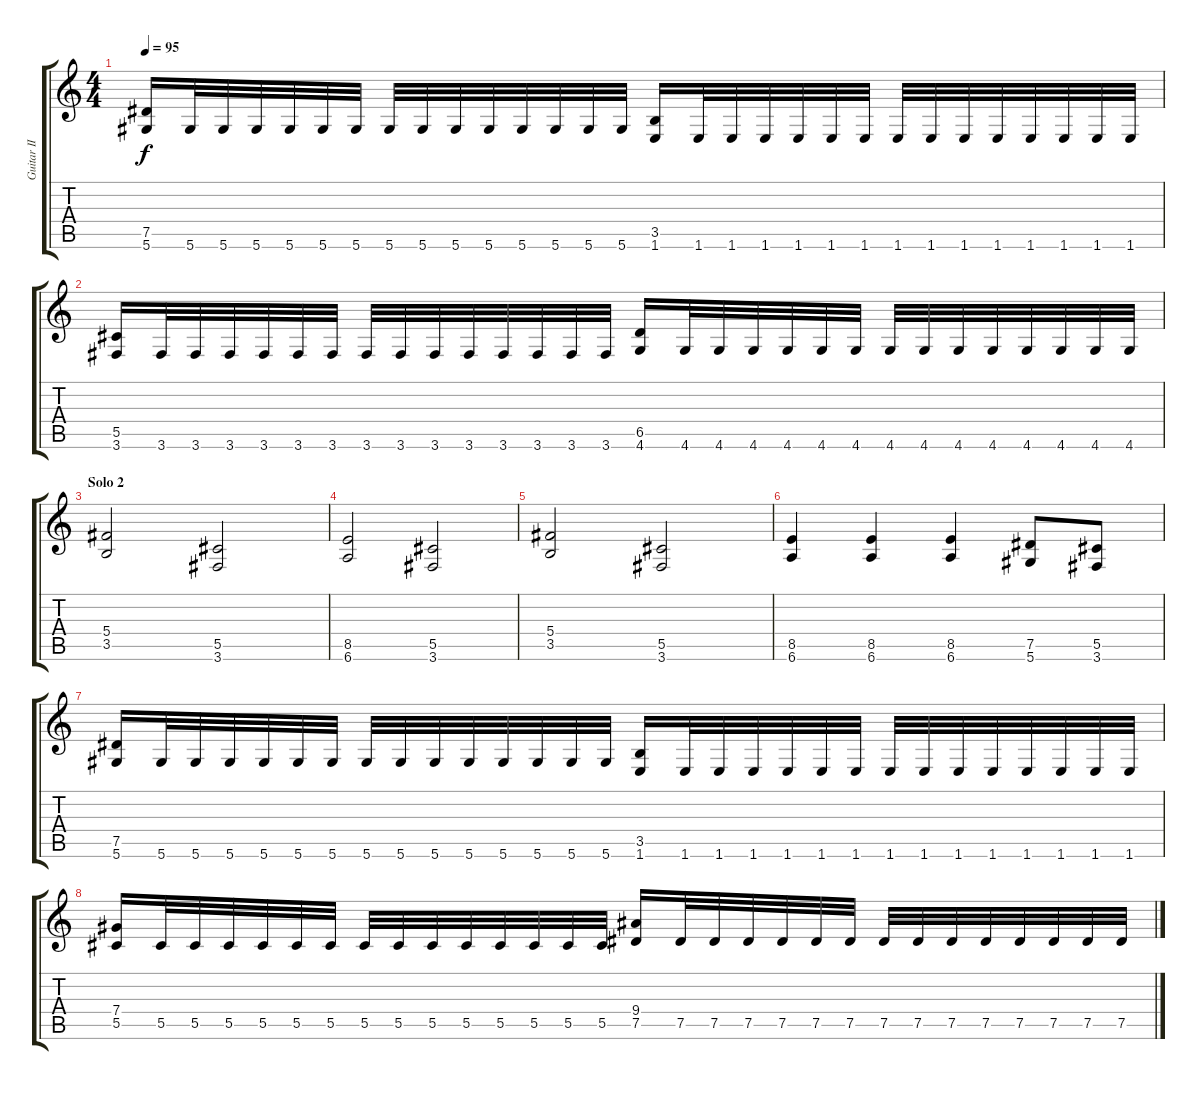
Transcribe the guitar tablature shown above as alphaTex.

\track ("Guitar II" "Guitar II") {instrument acousticguitarsteel}
\staff {score tabs}
\tuning (Eb4 Bb3 Gb3 Db3 Ab2 Eb2) {hide}
\ts (4 4)
\tempo 95
\clef g2
\ks c
(7.5 5.6).16{dy f} 5.6.32 5.6.32 5.6.32 5.6.32 5.6.32 5.6.32 5.6.32 5.6.32 5.6.32 5.6.32 5.6.32 5.6.32 5.6.32 5.6.32 (3.5 1.6).16 1.6.32 1.6.32 1.6.32 1.6.32 1.6.32 1.6.32 1.6.32 1.6.32 1.6.32 1.6.32 1.6.32 1.6.32 1.6.32 1.6.32 |
(5.5 3.6).16 3.6.32 3.6.32 3.6.32 3.6.32 3.6.32 3.6.32 3.6.32 3.6.32 3.6.32 3.6.32 3.6.32 3.6.32 3.6.32 3.6.32 (6.5 4.6).16 4.6.32 4.6.32 4.6.32 4.6.32 4.6.32 4.6.32 4.6.32 4.6.32 4.6.32 4.6.32 4.6.32 4.6.32 4.6.32 4.6.32 |
\section ("" "Solo 2")
(5.4 3.5).2 (5.5 3.6).2 |
(8.5 6.6).2 (5.5 3.6).2 |
(5.4 3.5).2 (5.5 3.6).2 |
(8.5 6.6).4 (8.5 6.6).4 (8.5 6.6).4 (7.5 5.6).8 (5.5 3.6).8 |
(7.5 5.6).16 5.6.32 5.6.32 5.6.32 5.6.32 5.6.32 5.6.32 5.6.32 5.6.32 5.6.32 5.6.32 5.6.32 5.6.32 5.6.32 5.6.32 (3.5 1.6).16 1.6.32 1.6.32 1.6.32 1.6.32 1.6.32 1.6.32 1.6.32 1.6.32 1.6.32 1.6.32 1.6.32 1.6.32 1.6.32 1.6.32 |
(7.4 5.5).16 5.5.32 5.5.32 5.5.32 5.5.32 5.5.32 5.5.32 5.5.32 5.5.32 5.5.32 5.5.32 5.5.32 5.5.32 5.5.32 5.5.32 (9.4 7.5).16 7.5.32 7.5.32 7.5.32 7.5.32 7.5.32 7.5.32 7.5.32 7.5.32 7.5.32 7.5.32 7.5.32 7.5.32 7.5.32 7.5.32
